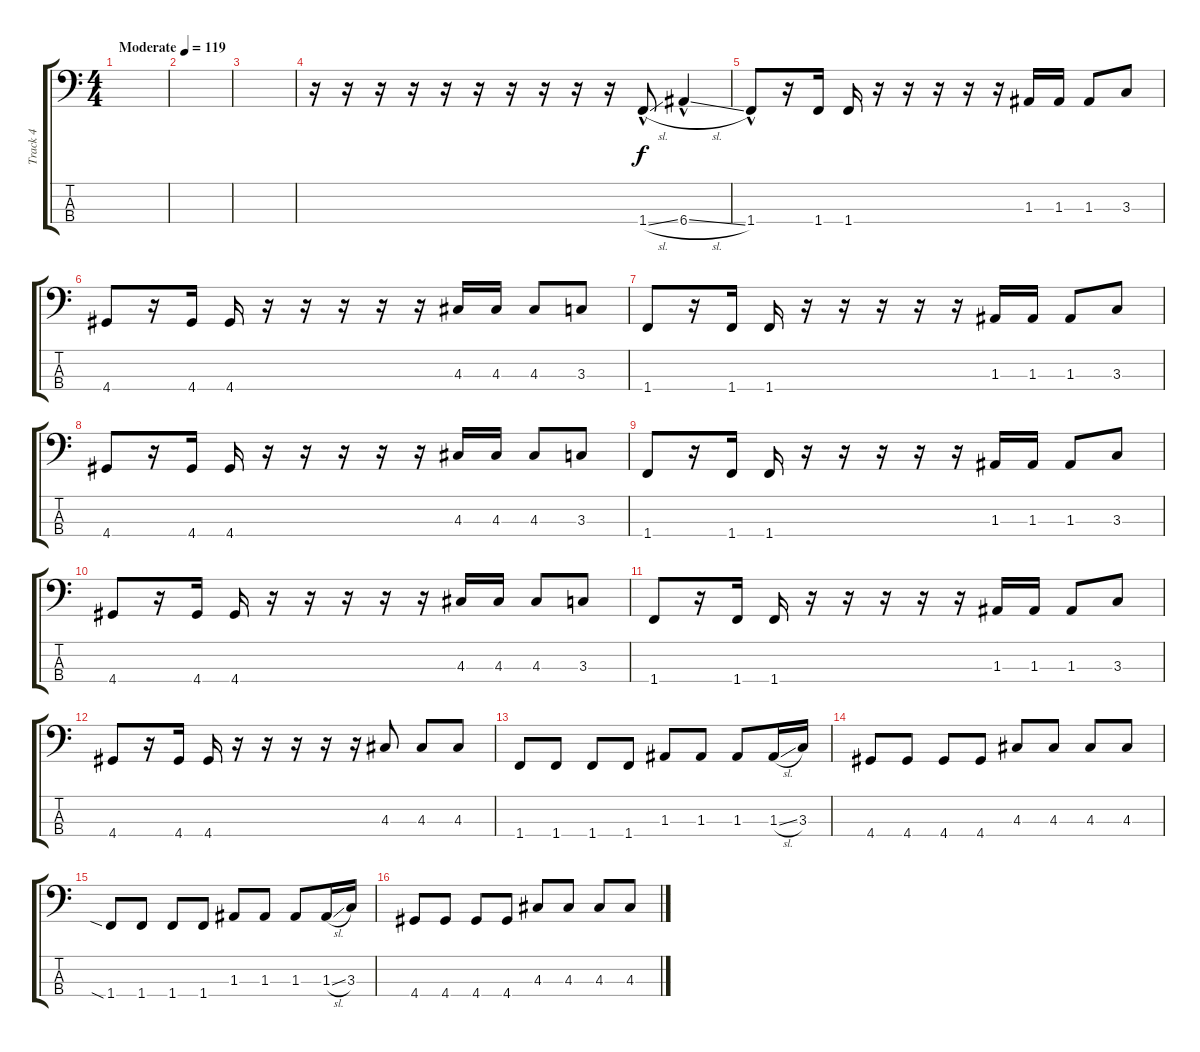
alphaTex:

\track ("Track 4" "Track 4") {instrument electricbasspick}
\staff {score tabs}
\tuning (G2 D2 A1 E1) {hide}
\ts (4 4)
\tempo (119 "Moderate")
\clef f4
\ks c
|
|
|
r.16 r.16 r.16 r.16 r.16 r.16 r.16 r.16 r.16 r.16 1.4{sl hac}.8 6.4{sl hac}.4 |
1.4{hac}.8 r.16 1.4.16{dy f} 1.4.16 r.16 r.16 r.16 r.16 r.16 1.3.16 1.3.16 1.3.8 3.3.8 |
4.4.8 r.16 4.4.16 4.4.16 r.16 r.16 r.16 r.16 r.16 4.3.16 4.3.16 4.3.8 3.3.8 |
1.4.8 r.16 1.4.16 1.4.16 r.16 r.16 r.16 r.16 r.16 1.3.16 1.3.16 1.3.8 3.3.8 |
4.4.8 r.16 4.4.16 4.4.16 r.16 r.16 r.16 r.16 r.16 4.3.16 4.3.16 4.3.8 3.3.8 |
1.4.8 r.16 1.4.16 1.4.16 r.16 r.16 r.16 r.16 r.16 1.3.16 1.3.16 1.3.8 3.3.8 |
4.4.8 r.16 4.4.16 4.4.16 r.16 r.16 r.16 r.16 r.16 4.3.16 4.3.16 4.3.8 3.3.8 |
1.4.8 r.16 1.4.16 1.4.16 r.16 r.16 r.16 r.16 r.16 1.3.16 1.3.16 1.3.8 3.3.8 |
4.4.8 r.16 4.4.16 4.4.16 r.16 r.16 r.16 r.16 r.16 4.3.8 4.3.8 4.3.8 |
1.4.8 1.4.8 1.4.8 1.4.8 1.3.8 1.3.8 1.3.8 1.3{sl}.16 3.3.16 |
4.4.8 4.4.8 4.4.8 4.4.8 4.3.8 4.3.8 4.3.8 4.3.8 |
1.4{sia}.8 1.4.8 1.4.8 1.4.8 1.3.8 1.3.8 1.3.8 1.3{sl}.16 3.3.16 |
4.4.8 4.4.8 4.4.8 4.4.8 4.3.8 4.3.8 4.3.8 4.3.8
